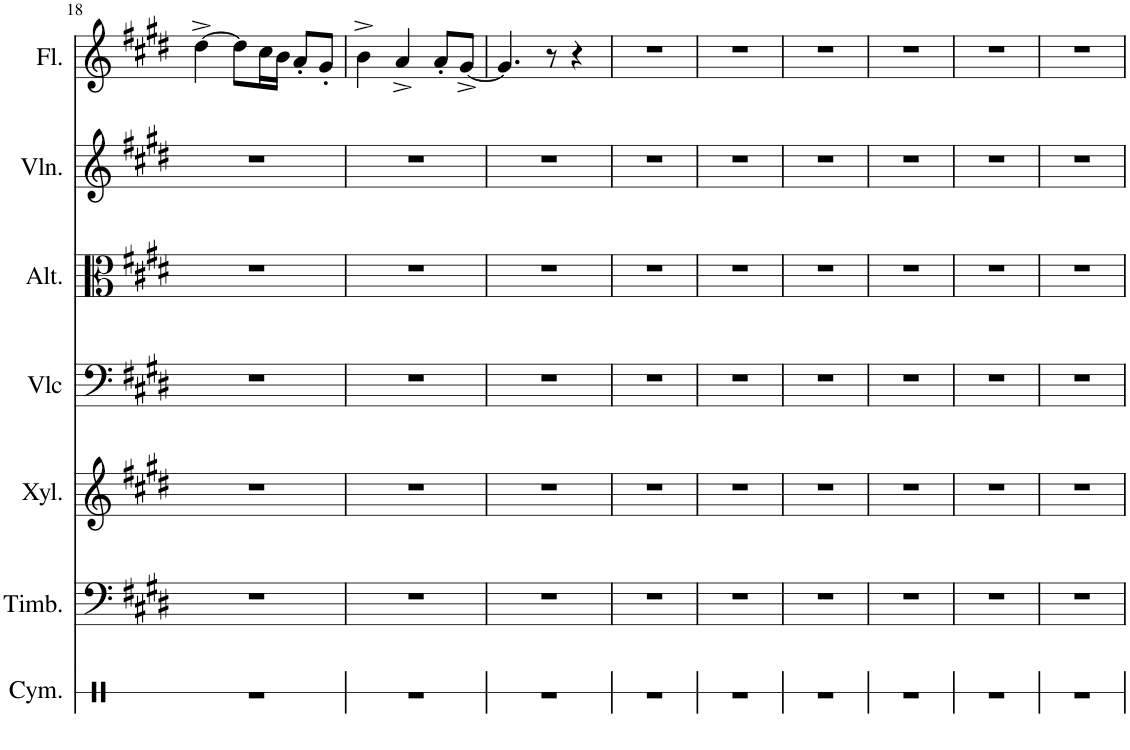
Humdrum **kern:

**kern	**kern	**kern	**kern	**kern	**kern	**kern
*part7	*part6	*part5	*part4	*part3	*part2	*part1
*staff7	*staff6	*staff5	*staff4	*staff3	*staff2	*staff1
*I"Cymbale	*I"Timbales	*I"Xylophone	*I"Violoncelle	*I"Alto	*I"Violon	*I"Flûte
*I'Cym.	*I'Timb.	*I'Xyl.	*I'Vlc	*I'Alt.	*I'Vln.	*I'Fl.
!!LO:PB:g=z
*clefX	*clefF4	*clefG2	*clefF4	*clefC3	*clefG2	*clefG2
*	*	*Trd-7c-12	*	*	*	*
*k[]	*k[f#c#g#d#]	*k[f#c#g#d#]	*k[f#c#g#d#]	*k[f#c#g#d#]	*k[f#c#g#d#]	*k[f#c#g#d#]
*M3/4	*M3/4	*M3/4	*M3/4	*M3/4	*M3/4	*M3/4
=18	=18	=18	=18	=18	=18	=18
2.r	2.r	2.r	2.r	2.r	2.r	[4dd#^\
.	.	.	.	.	.	8dd#\L]
.	.	.	.	.	.	16cc#\L
.	.	.	.	.	.	16b\JJ
.	.	.	.	.	.	8a'/L
.	.	.	.	.	.	8g#'/J
=19	=19	=19	=19	=19	=19	=19
2.r	2.r	2.r	2.r	2.r	2.r	4b^\
.	.	.	.	.	.	4a^/
.	.	.	.	.	.	8a'/L
.	.	.	.	.	.	[8g#^/J
=20	=20	=20	=20	=20	=20	=20
2.r	2.r	2.r	2.r	2.r	2.r	4.g#/]
.	.	.	.	.	.	8r
.	.	.	.	.	.	4r
=21	=21	=21	=21	=21	=21	=21
2.r	2.r	2.r	2.r	2.r	2.r	2.r
=22	=22	=22	=22	=22	=22	=22
2.r	2.r	2.r	2.r	2.r	2.r	2.r
=23	=23	=23	=23	=23	=23	=23
2.r	2.r	2.r	2.r	2.r	2.r	2.r
=24	=24	=24	=24	=24	=24	=24
2.r	2.r	2.r	2.r	2.r	2.r	2.r
=25	=25	=25	=25	=25	=25	=25
2.r	2.r	2.r	2.r	2.r	2.r	2.r
=26	=26	=26	=26	=26	=26	=26
2.r	2.r	2.r	2.r	2.r	2.r	2.r
=	=	=	=	=	=	=
*-	*-	*-	*-	*-	*-	*-
